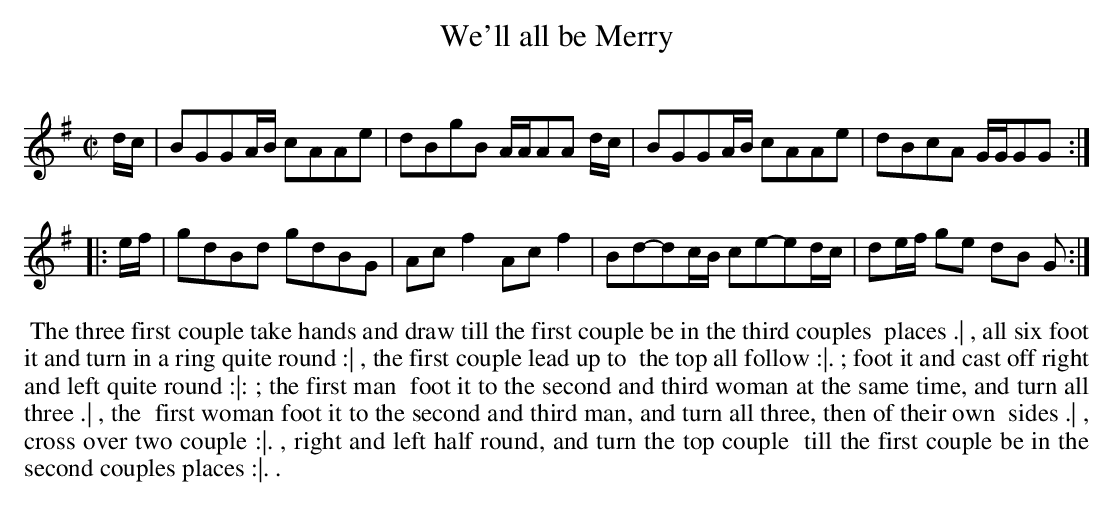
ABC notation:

X:1
T: We'll all be Merry
C:
M: C|
L: 1/8
K: G
d/c/ |\
BGGA/B/ cAAe | dBgB  A/A/AA d/c/ |\
BGGA/B/ cAAe | dBcA G/G/GG :|
|: e/f/ |\
gdBd gdBG | Acf2 Acf2 |\
Bd-dc/B/ ce-ed/c/ | de/f/ ge dB G :|
